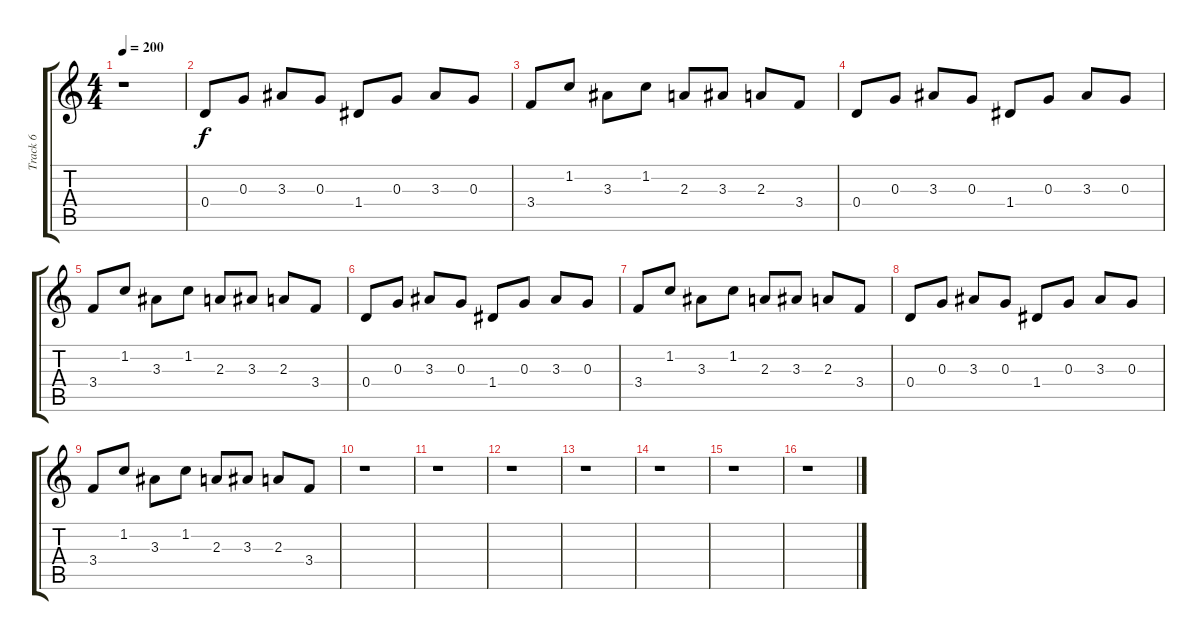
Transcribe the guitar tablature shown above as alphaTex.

\track ("Track 6" "Track 6") {instrument overdrivenguitar}
\staff {score tabs}
\tuning (E4 B3 G3 D3 A2 E2) {hide}
\ts (4 4)
\tempo 200
\clef g2
\ks c
r.1{dy f} |
0.4.8 0.3.8 3.3.8 0.3.8 1.4.8 0.3.8 3.3.8 0.3.8 |
3.4.8 1.2.8 3.3.8 1.2.8 2.3.8 3.3.8 2.3.8 3.4.8 |
0.4.8 0.3.8 3.3.8 0.3.8 1.4.8 0.3.8 3.3.8 0.3.8 |
3.4.8 1.2.8 3.3.8 1.2.8 2.3.8 3.3.8 2.3.8 3.4.8 |
0.4.8 0.3.8 3.3.8 0.3.8 1.4.8 0.3.8 3.3.8 0.3.8 |
3.4.8 1.2.8 3.3.8 1.2.8 2.3.8 3.3.8 2.3.8 3.4.8 |
0.4.8 0.3.8 3.3.8 0.3.8 1.4.8 0.3.8 3.3.8 0.3.8 |
3.4.8 1.2.8 3.3.8 1.2.8 2.3.8 3.3.8 2.3.8 3.4.8 |
r.1 |
r.1 |
r.1 |
r.1 |
r.1 |
r.1 |
r.1
